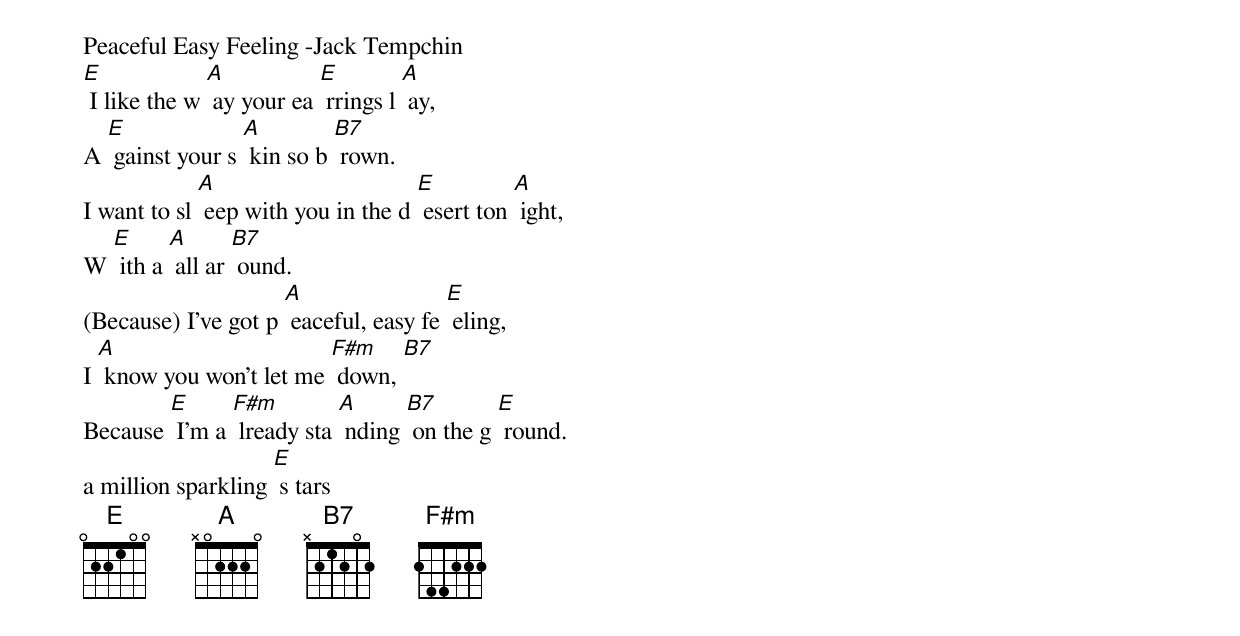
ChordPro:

Peaceful Easy Feeling -Jack Tempchin
[E] I like the w [A] ay your ea [E] rrings l [A] ay,
A [E] gainst your s [A] kin so b [B7] rown.
I want to sl [A] eep with you in the d [E] esert ton [A] ight,
W [E] ith a [A] all ar [B7] ound.
(Because) I've got p [A] eaceful, easy fe [E] eling,
I [A] know you won't let me [F#m] down, [B7]
Because [E] I'm a [F#m] lready sta [A] nding [B7] on the g [E] round.
a million sparkling [E] s tars
